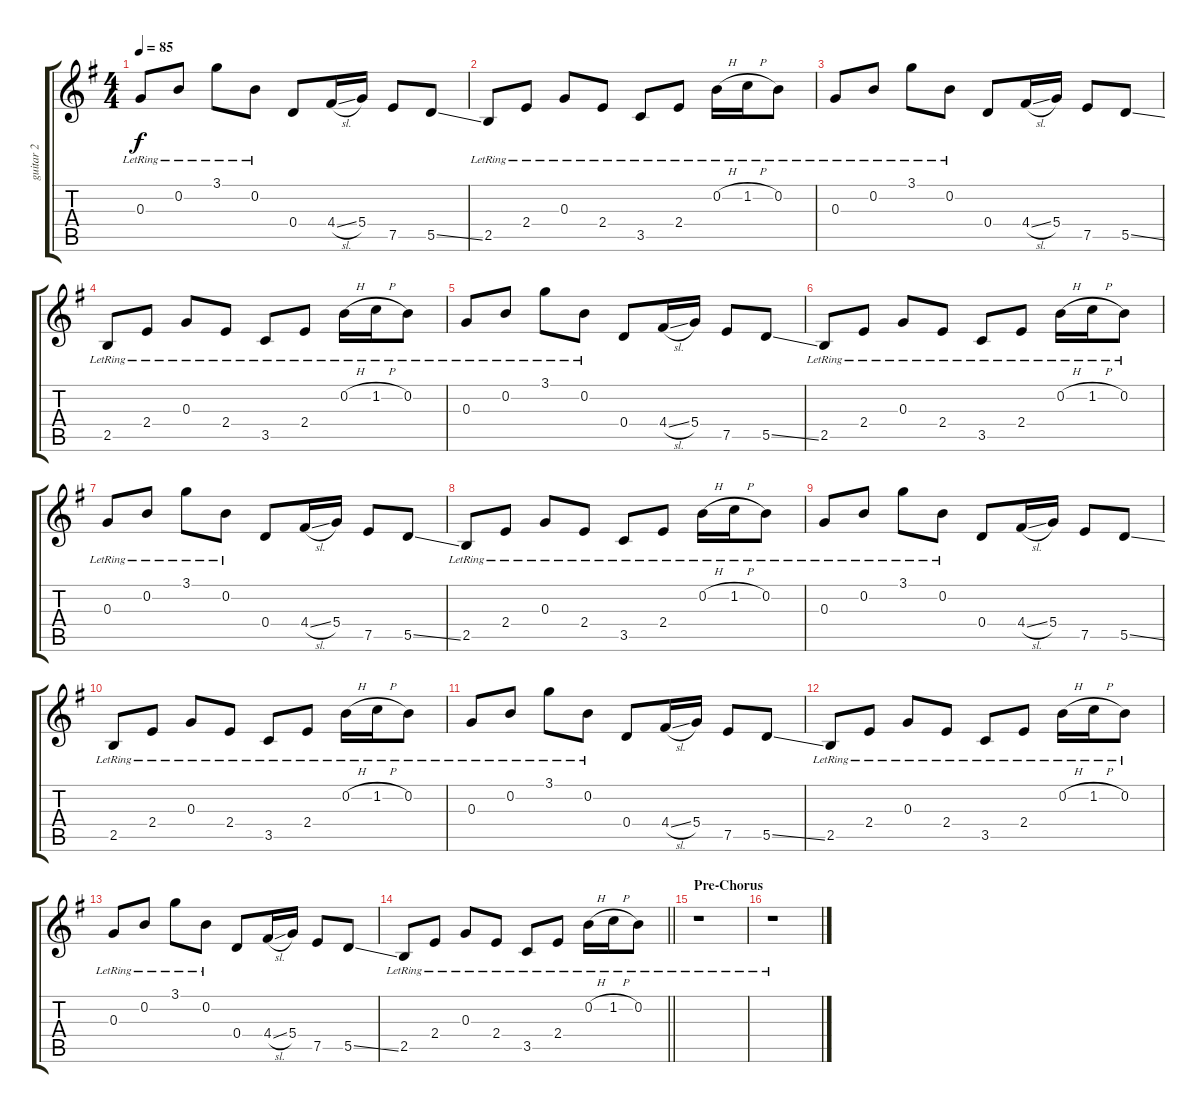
\track ("guitar 2" "guitar 2") {instrument acousticguitarsteel}
\staff {score tabs}
\tuning (E4 B3 G3 D3 A2 E2) {hide}
\ts (4 4)
\tempo 85
\clef g2
\ks g
0.3{lr}.8{dy f} 0.2{lr}.8 3.1{lr}.8 0.2{lr}.8 0.4.8 4.4{sl}.16 5.4.16 7.5.8 5.5{ss}.8 |
2.5{lr}.8 2.4{lr}.8 0.3{lr}.8 2.4{lr}.8 3.5{lr}.8 2.4{lr}.8 0.2{h lr}.16 1.2{h lr}.16 0.2{lr}.8 |
0.3{lr}.8 0.2{lr}.8 3.1{lr}.8 0.2{lr}.8 0.4.8 4.4{sl}.16 5.4.16 7.5.8 5.5{ss}.8 |
2.5{lr}.8 2.4{lr}.8 0.3{lr}.8 2.4{lr}.8 3.5{lr}.8 2.4{lr}.8 0.2{h lr}.16 1.2{h lr}.16 0.2{lr}.8 |
0.3{lr}.8 0.2{lr}.8 3.1{lr}.8 0.2{lr}.8 0.4.8 4.4{sl}.16 5.4.16 7.5.8 5.5{ss}.8 |
2.5{lr}.8 2.4{lr}.8 0.3{lr}.8 2.4{lr}.8 3.5{lr}.8 2.4{lr}.8 0.2{h lr}.16 1.2{h lr}.16 0.2{lr}.8 |
0.3{lr}.8 0.2{lr}.8 3.1{lr}.8 0.2{lr}.8 0.4.8 4.4{sl}.16 5.4.16 7.5.8 5.5{ss}.8 |
2.5{lr}.8 2.4{lr}.8 0.3{lr}.8 2.4{lr}.8 3.5{lr}.8 2.4{lr}.8 0.2{h lr}.16 1.2{h lr}.16 0.2{lr}.8 |
0.3{lr}.8 0.2{lr}.8 3.1{lr}.8 0.2{lr}.8 0.4.8 4.4{sl}.16 5.4.16 7.5.8 5.5{ss}.8 |
2.5{lr}.8 2.4{lr}.8 0.3{lr}.8 2.4{lr}.8 3.5{lr}.8 2.4{lr}.8 0.2{h lr}.16 1.2{h lr}.16 0.2{lr}.8 |
0.3{lr}.8 0.2{lr}.8 3.1{lr}.8 0.2{lr}.8 0.4.8 4.4{sl}.16 5.4.16 7.5.8 5.5{ss}.8 |
2.5{lr}.8 2.4{lr}.8 0.3{lr}.8 2.4{lr}.8 3.5{lr}.8 2.4{lr}.8 0.2{h lr}.16 1.2{h lr}.16 0.2{lr}.8 |
0.3{lr}.8 0.2{lr}.8 3.1{lr}.8 0.2{lr}.8 0.4.8 4.4{sl}.16 5.4.16 7.5.8 5.5{ss}.8 |
\barLineRight lightlight
2.5{lr}.8 2.4{lr}.8 0.3{lr}.8 2.4{lr}.8 3.5{lr}.8 2.4{lr}.8 0.2{h lr}.16 1.2{h lr}.16 0.2{lr}.8 |
\section ("" "Pre-Chorus")
r.1 |
r.1
